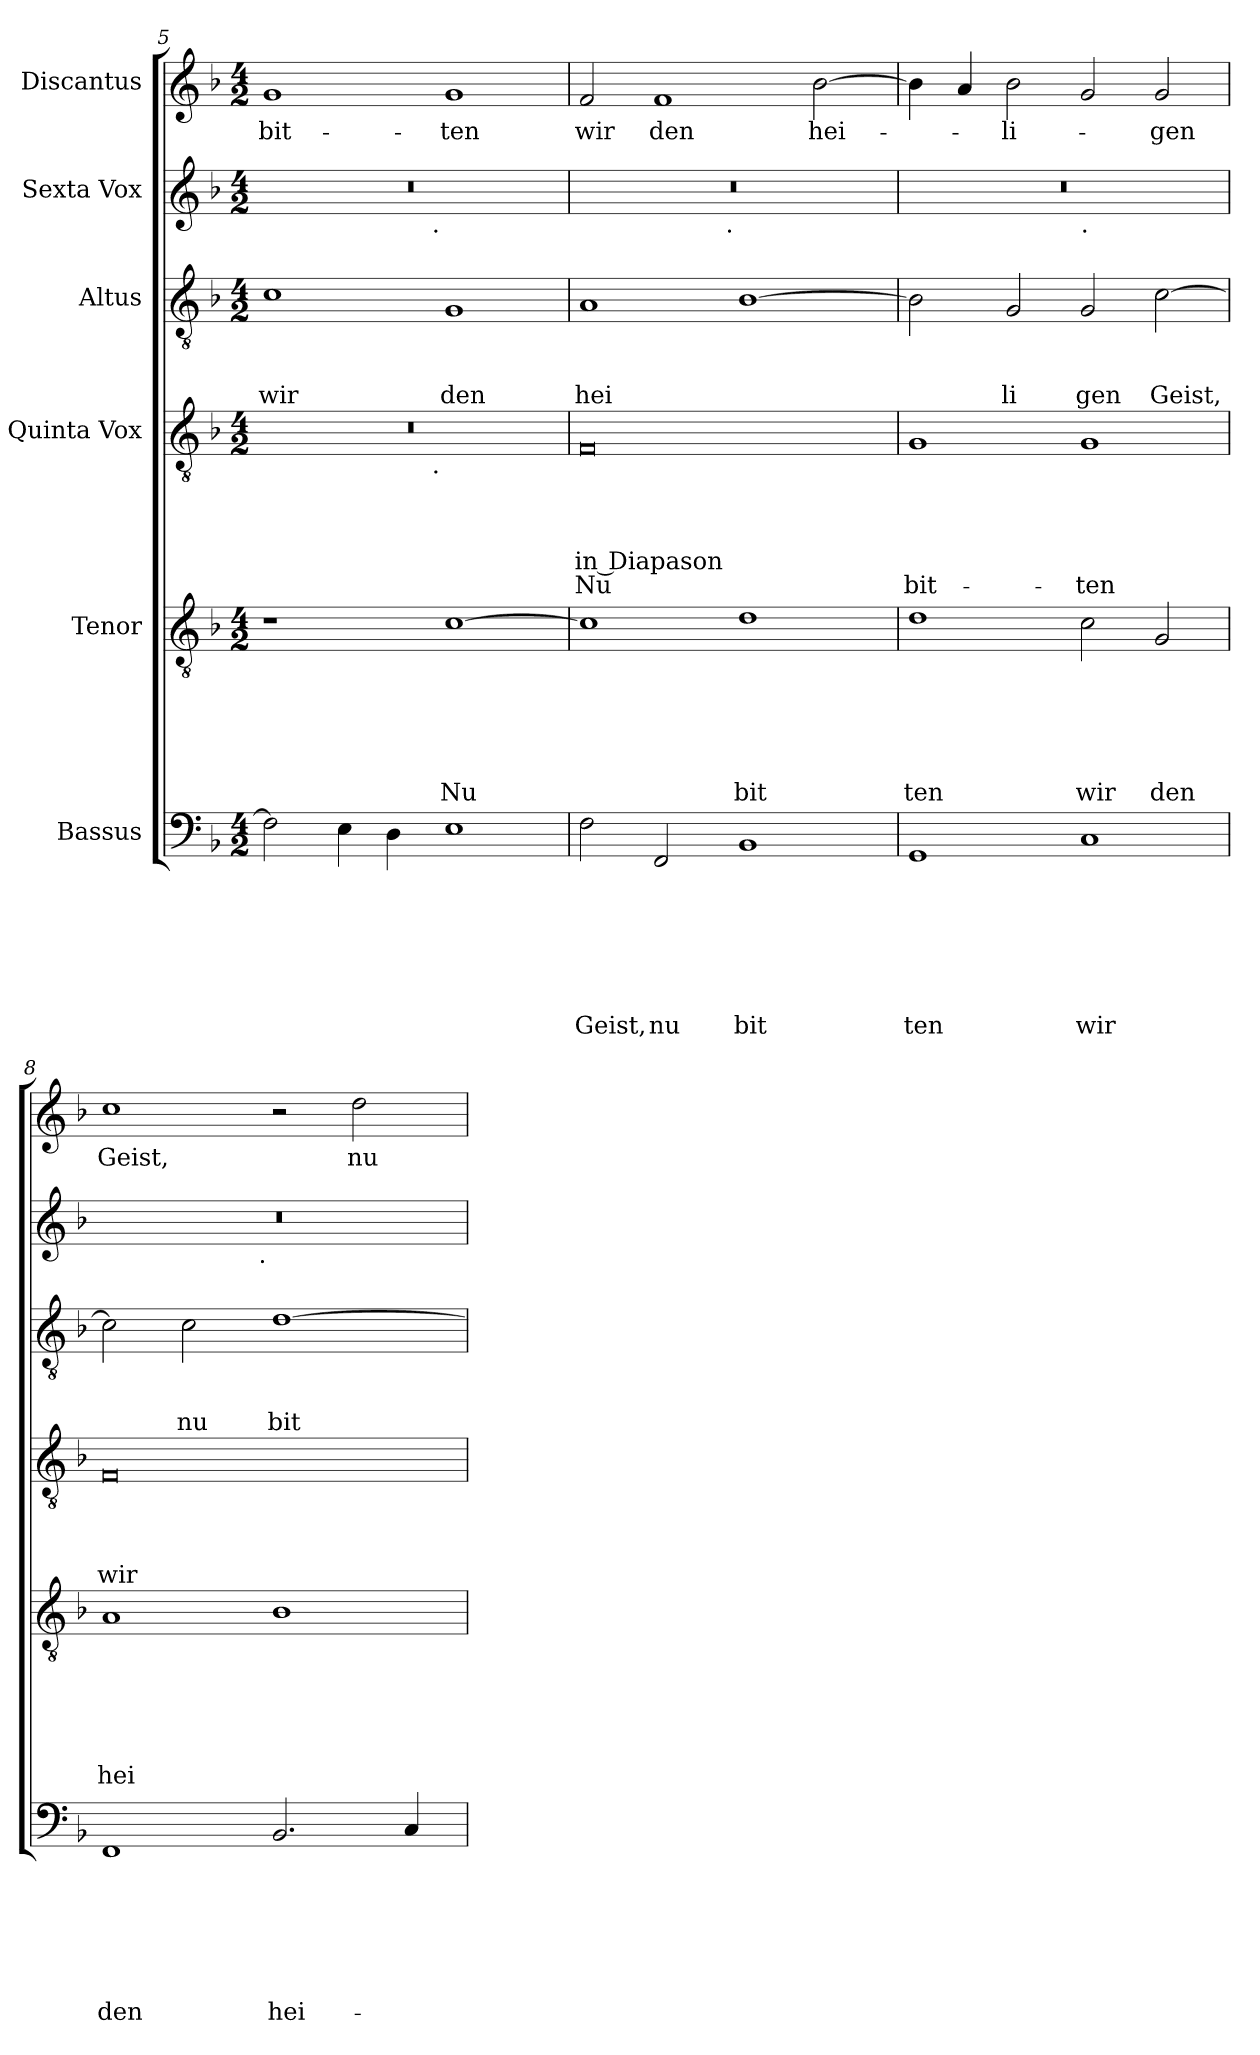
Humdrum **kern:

**kern	**text	**text	**text	**text	**text	**text	**text	**kern	**text	**text	**text	**text	**text	**text	**kern	**text	**text	**text	**text	**text	**kern	**text	**text	**text	**kern	**kern	**text
*part6	*part6	*part6	*part6	*part6	*part6	*part6	*part6	*part5	*part5	*part5	*part5	*part5	*part5	*part5	*part4	*part4	*part4	*part4	*part4	*part4	*part3	*part3	*part3	*part3	*part2	*part1	*part1
*staff6	*staff6	*staff6	*staff6	*staff6	*staff6	*staff6	*staff6	*staff5	*staff5	*staff5	*staff5	*staff5	*staff5	*staff5	*staff4	*staff4	*staff4	*staff4	*staff4	*staff4	*staff3	*staff3	*staff3	*staff3	*staff2	*staff1	*staff1
*I"Bassus	*	*	*	*	*	*	*	*I"Tenor	*	*	*	*	*	*	*I"Quinta Vox	*	*	*	*	*	*I"Altus	*	*	*	*I"Sexta Vox	*I"Discantus	*
*clefF4	*	*	*	*	*	*	*	*clefGv2	*	*	*	*	*	*	*clefGv2	*	*	*	*	*	*clefGv2	*	*	*	*clefG2	*clefG2	*
*k[b-]	*	*	*	*	*	*	*	*k[b-]	*	*	*	*	*	*	*k[b-]	*	*	*	*	*	*k[b-]	*	*	*	*k[b-]	*k[b-]	*
*F:	*	*	*	*	*	*	*	*F:	*	*	*	*	*	*	*F:	*	*	*	*	*	*F:	*	*	*	*F:	*F:	*
*M4/2	*	*	*	*	*	*	*	*M4/2	*	*	*	*	*	*	*M4/2	*	*	*	*	*	*M4/2	*	*	*	*M4/2	*M4/2	*
=5	=5	=5	=5	=5	=5	=5	=5	=5	=5	=5	=5	=5	=5	=5	=5	=5	=5	=5	=5	=5	=5	=5	=5	=5	=5	=5	=5
!	!	!	!	!	!	!	!	!	!	!	!	!	!	!	!	!	!	!	!	!	!	!	!	!LO:LY:b	!	!	!LO:LY:b
*	*	*	*	*	*	*	*	*	*	*	*	*	*	*	*^	*	*	*	*	*	*	*	*	*	*^	*	*
2F\]	.	.	.	.	.	.	.	1r	.	.	.	.	.	.	0r	2ryy	.	.	.	.	.	1c	.	.	wir	0r	2ryy	1g<	bit-
4E\	.	.	.	.	.	.	.	.	.	.	.	.	.	.	.	4...ryy	.	.	.	.	.	.	.	.	.	.	4...ryy	.	.
4D\	.	.	.	.	.	.	.	.	.	.	.	.	.	.	.	.	.	.	.	.	.	.	.	.	.	.	.	.	.
!	!	!	!	!	!	!	!	!	!	!	!	!	!	!	!	!	!	!	!	!	!	!	!	!	!	!	!LO:TX:b:t=.	!	!
!	!	!	!	!	!	!	!	!	!	!	!	!	!	!	!	!LO:TX:b:t=.	!	!	!	!	!	!	!	!	!	!	!	!	!
.	.	.	.	.	.	.	.	.	.	.	.	.	.	.	.	1ryy	.	.	.	.	.	.	.	.	.	.	1ryy	.	.
!	!	!	!	!	!	!	!	!	!	!	!	!	!	!LO:LY:b	!	!	!	!	!	!	!	!	!	!	!LO:LY:b	!	!	!	!LO:LY:b
1E	.	.	.	.	.	.	.	[>1c	.	.	.	.	.	Nu	.	.	.	.	.	.	.	1G	.	.	den	.	.	1g	-ten
.	.	.	.	.	.	.	.	.	.	.	.	.	.	.	.	32ryy	.	.	.	.	.	.	.	.	.	.	32ryy	.	.
=6!	=6!	=6!	=6!	=6!	=6!	=6!	=6!	=6!	=6!	=6!	=6!	=6!	=6!	=6!	=6!	=6!	=6!	=6!	=6!	=6!	=6!	=6!	=6!	=6!	=6!	=6!	=6!	=6!	=6!
!	!	!	!	!	!	!	!LO:LY:b	!	!	!	!	!	!	!	!	!	!	!	!	!LO:LY:b:rj	!LO:LY:b:rj	!	!	!	!LO:LY:b	!	!	!	!LO:LY:b
*	*	*	*	*	*	*	*	*	*	*	*	*	*	*	*v	*v	*	*	*	*	*	*	*	*	*	*	*	*	*
2F\	.	.	.	.	.	.	Geist,	1c]	.	.	.	.	.	.	0F	.	.	.	in Diapason	Nu	1A	.	.	hei	0r	2ryy	2f/	wir
!	!	!	!	!	!	!	!LO:LY:b	!	!	!	!	!	!	!	!	!	!	!	!	!	!	!	!	!	!	!	!	!LO:LY:b
2FF/	.	.	.	.	.	.	nu	.	.	.	.	.	.	.	.	.	.	.	.	.	.	.	.	.	.	4...ryy	1f	den
!	!	!	!	!	!	!	!	!	!	!	!	!	!	!	!	!	!	!	!	!	!	!	!	!	!	!LO:TX:b:t=.	!	!
.	.	.	.	.	.	.	.	.	.	.	.	.	.	.	.	.	.	.	.	.	.	.	.	.	.	1ryy	.	.
!	!	!	!	!	!	!	!LO:LY:b	!	!	!	!	!	!	!LO:LY:b	!	!	!	!	!	!	!	!	!	!	!	!	!	!
1BB-	.	.	.	.	.	.	bit	1d	.	.	.	.	.	bit	.	.	.	.	.	.	[>1B-	.	.	.	.	.	.	.
!	!	!	!	!	!	!	!	!	!	!	!	!	!	!	!	!	!	!	!	!	!	!	!	!	!	!	!	!LO:LY:b
.	.	.	.	.	.	.	.	.	.	.	.	.	.	.	.	.	.	.	.	.	.	.	.	.	.	.	[>2b-\	hei-
.	.	.	.	.	.	.	.	.	.	.	.	.	.	.	.	.	.	.	.	.	.	.	.	.	.	32ryy	.	.
=7!	=7!	=7!	=7!	=7!	=7!	=7!	=7!	=7!	=7!	=7!	=7!	=7!	=7!	=7!	=7!	=7!	=7!	=7!	=7!	=7!	=7!	=7!	=7!	=7!	=7!	=7!	=7!	=7!
!	!	!	!	!	!	!	!LO:LY:b	!	!	!	!	!	!	!LO:LY:b	!	!	!	!	!	!LO:LY:b	!	!	!	!	!	!	!	!
1GG	.	.	.	.	.	.	ten	1d	.	.	.	.	.	ten	1G	.	.	.	.	bit-	2B-\]	.	.	.	0r	1ryy	4b-\]	.
.	.	.	.	.	.	.	.	.	.	.	.	.	.	.	.	.	.	.	.	.	.	.	.	.	.	.	4a/	.
!	!	!	!	!	!	!	!	!	!	!	!	!	!	!	!	!	!	!	!	!	!	!	!	!LO:LY:b	!	!	!	!LO:LY:b
.	.	.	.	.	.	.	.	.	.	.	.	.	.	.	.	.	.	.	.	.	2G/	.	.	li	.	.	2b-\	-li-
!	!	!	!	!	!	!	!	!	!	!	!	!	!	!	!	!	!	!	!	!	!	!	!	!	!	!LO:TX:b:t=.	!	!
!	!	!	!	!	!	!	!LO:LY:b	!	!	!	!	!	!	!LO:LY:b	!	!	!	!	!	!LO:LY:b	!	!	!	!LO:LY:b	!	!	!	!
1C	.	.	.	.	.	.	wir	2c\	.	.	.	.	.	wir	1G	.	.	.	.	-ten	2G/	.	.	gen	.	1ryy	2g/	.
!	!	!	!	!	!	!	!	!	!	!	!	!	!	!LO:LY:b	!	!	!	!	!	!	!	!	!	!LO:LY:b	!	!	!	!LO:LY:b
.	.	.	.	.	.	.	.	2G/	.	.	.	.	.	den	.	.	.	.	.	.	[<2c\	.	.	Geist,	.	.	2g/	-gen
!!LO:LB:g=z
=8!	=8!	=8!	=8!	=8!	=8!	=8!	=8!	=8!	=8!	=8!	=8!	=8!	=8!	=8!	=8!	=8!	=8!	=8!	=8!	=8!	=8!	=8!	=8!	=8!	=8!	=8!	=8!	=8!
!	!	!	!	!	!	!	!LO:LY:b	!	!	!	!	!	!	!LO:LY:b	!	!	!	!	!LO:LY:b	!	!	!	!	!	!	!	!	!LO:LY:b
1FF	.	.	.	.	.	.	den	1A	.	.	.	.	.	hei	0F	.	.	.	wir	.	2c\]	.	.	.	0r	2ryy	1cc	Geist,
!	!	!	!	!	!	!	!	!	!	!	!	!	!	!	!	!	!	!	!	!	!	!	!	!LO:LY:b	!	!	!	!
.	.	.	.	.	.	.	.	.	.	.	.	.	.	.	.	.	.	.	.	.	2c\	.	.	nu	.	4...ryy	.	.
!	!	!	!	!	!	!	!	!	!	!	!	!	!	!	!	!	!	!	!	!	!	!	!	!	!	!LO:TX:b:t=.	!	!
.	.	.	.	.	.	.	.	.	.	.	.	.	.	.	.	.	.	.	.	.	.	.	.	.	.	1ryy	.	.
!	!	!	!	!	!	!	!LO:LY:b	!	!	!	!	!	!	!	!	!	!	!	!	!	!	!	!	!LO:LY:b	!	!	!	!
2.BB-/	.	.	.	.	.	.	hei-	1B-	.	.	.	.	.	.	.	.	.	.	.	.	[>1d	.	.	bit	.	.	2r	.
!	!	!	!	!	!	!	!	!	!	!	!	!	!	!	!	!	!	!	!	!	!	!	!	!	!	!	!	!LO:LY:b
.	.	.	.	.	.	.	.	.	.	.	.	.	.	.	.	.	.	.	.	.	.	.	.	.	.	.	2dd\	nu
4C/	.	.	.	.	.	.	.	.	.	.	.	.	.	.	.	.	.	.	.	.	.	.	.	.	.	.	.	.
.	.	.	.	.	.	.	.	.	.	.	.	.	.	.	.	.	.	.	.	.	.	.	.	.	.	32ryy	.	.
*	*	*	*	*	*	*	*	*	*	*	*	*	*	*	*	*	*	*	*	*	*	*	*	*	*v	*v	*	*
=!	=!	=!	=!	=!	=!	=!	=!	=!	=!	=!	=!	=!	=!	=!	=!	=!	=!	=!	=!	=!	=!	=!	=!	=!	=!	=!	=!
*-	*-	*-	*-	*-	*-	*-	*-	*-	*-	*-	*-	*-	*-	*-	*-	*-	*-	*-	*-	*-	*-	*-	*-	*-	*-	*-	*-
